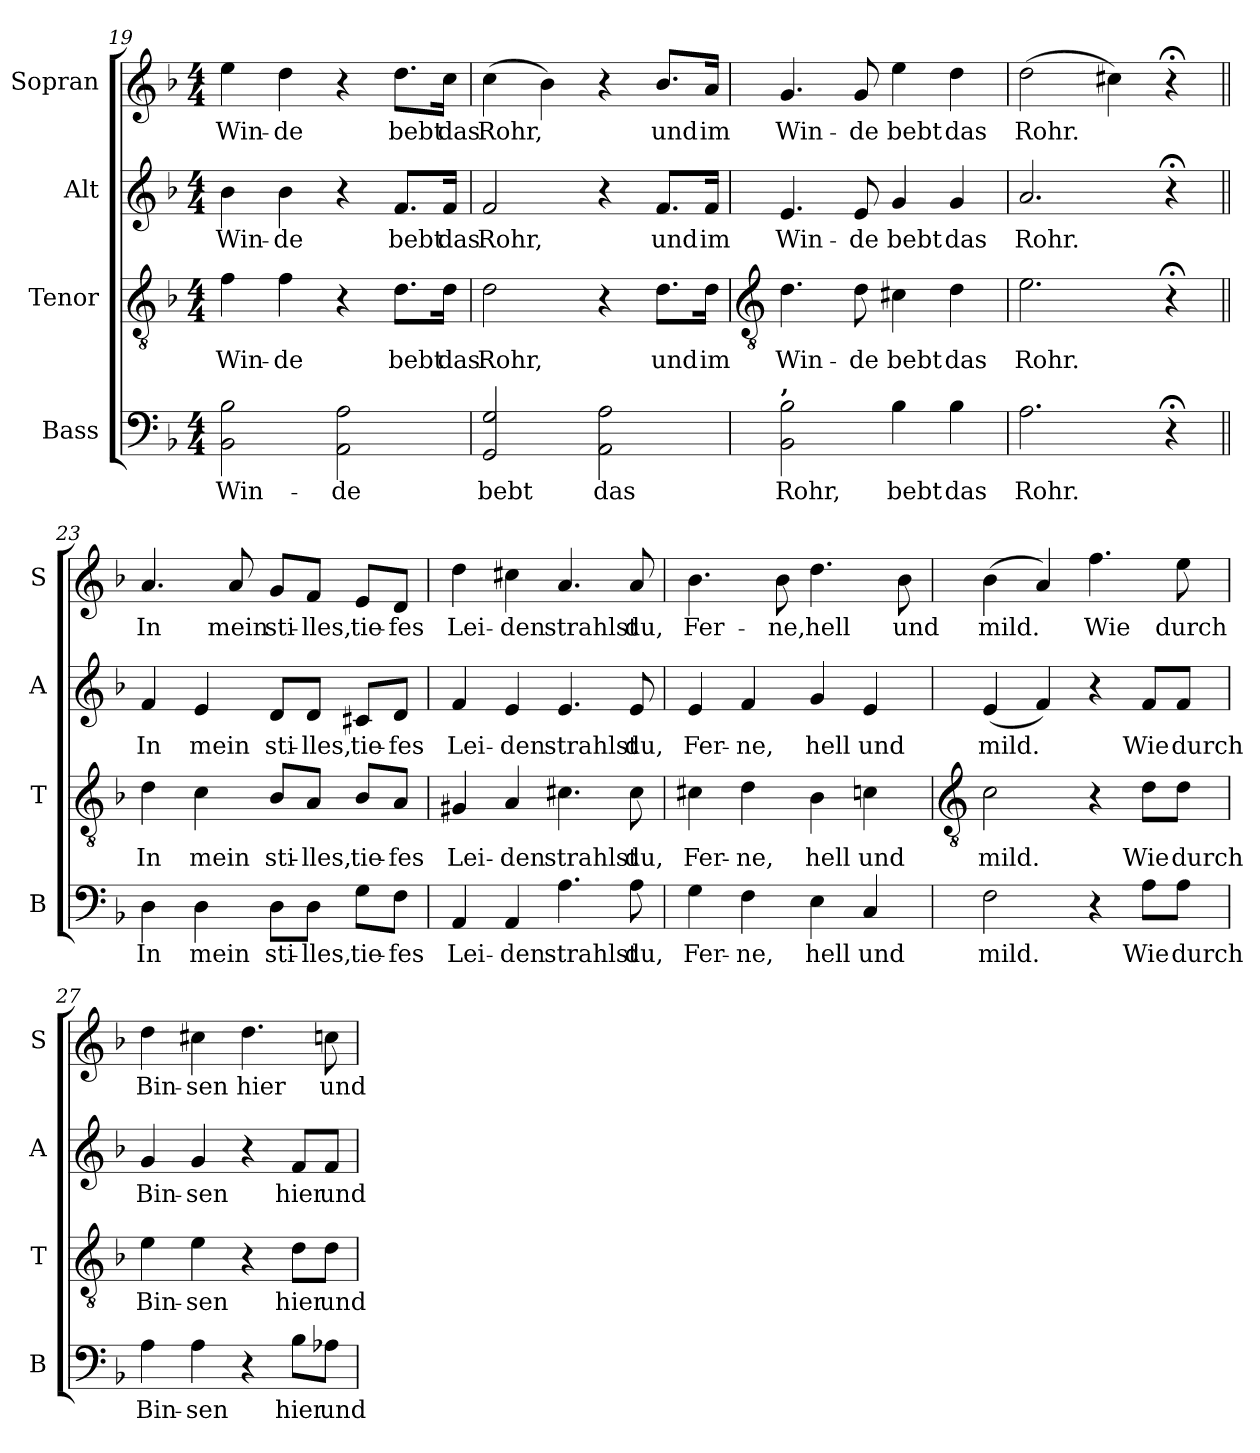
**kern	**text	**kern	**text	**kern	**text	**kern	**text
*part4	*part4	*part3	*part3	*part2	*part2	*part1	*part1
*staff4	*staff4	*staff3	*staff3	*staff2	*staff2	*staff1	*staff1
*I"Bass	*	*I"Tenor	*	*I"Alt	*	*I"Sopran	*
*I'B	*	*I'T	*	*I'A	*	*I'S	*
*clefF4	*	*clefGv2	*	*clefG2	*	*clefG2	*
*k[b-]	*	*k[b-]	*	*k[b-]	*	*k[b-]	*
*F:	*	*F:	*	*F:	*	*F:	*
*M4/4	*	*M4/4	*	*M4/4	*	*M4/4	*
=19	=19	=19	=19	=19	=19	=19	=19
!	!LO:LY:b	!	!LO:LY:b	!	!LO:LY:b	!	!LO:LY:b
2BB- 2B-	Win-	4f	Win-	4b-	Win-	4ee	Win-
!	!	!	!LO:LY:b	!	!LO:LY:b	!	!LO:LY:b
.	.	4f	-de	4b-	-de	4dd	-de
!	!LO:LY:b	!	!	!	!	!	!
2AA 2A	-de	4r	.	4r	.	4r	.
!	!	!	!LO:LY:b	!	!LO:LY:b	!	!LO:LY:b
.	.	8.d\L	bebt	8.f/L	bebt	8.dd\L	bebt
!	!	!	!LO:LY:b	!	!LO:LY:b	!	!LO:LY:b
.	.	16d\Jk	das	16f/Jk	das	16cc\Jk	das
=20	=20	=20	=20	=20	=20	=20	=20
!	!LO:LY:b	!	!LO:LY:b	!	!LO:LY:b	!	!LO:LY:b
2GG 2G	bebt	2d	Rohr,	2f	Rohr,	(>4cc	Rohr,
.	.	.	.	.	.	4b-)	.
!	!LO:LY:b	!	!	!	!	!	!
2AA 2A	das	4r	.	4r	.	4r	.
!	!	!	!LO:LY:b	!	!LO:LY:b	!	!LO:LY:b
.	.	8.d\L	und	8.f/L	und	8.b-/L	und
!	!	!	!LO:LY:b	!	!LO:LY:b	!	!LO:LY:b
.	.	16d\Jk	im	16f/Jk	im	16a/Jk	im
!!LO:LB:g=z
=21	=21	=21	=21	=21	=21	=21	=21
*	*	*clefGv2	*	*	*	*	*
!LO:TX:a:B:t=,	!	!	!	!	!	!	!
!	!LO:LY:b	!	!LO:LY:b	!	!LO:LY:b	!	!LO:LY:b
2BB- 2B-	Rohr,	4.d	Win-	4.e	Win-	4.g	Win-
!	!	!	!LO:LY:b	!	!LO:LY:b	!	!LO:LY:b
.	.	8d	-de	8e	-de	8g	-de
!	!LO:LY:b	!	!LO:LY:b	!	!LO:LY:b	!	!LO:LY:b
4B-	bebt	4c#X	bebt	4g	bebt	4ee	bebt
!	!LO:LY:b	!	!LO:LY:b	!	!LO:LY:b	!	!LO:LY:b
4B-	das	4d	das	4g	das	4dd	das
=22	=22	=22	=22	=22	=22	=22	=22
!	!LO:LY:b	!	!LO:LY:b	!	!LO:LY:b	!	!LO:LY:b
2.A	Rohr.	2.e	Rohr.	2.a	Rohr.	(>2dd	Rohr.
.	.	.	.	.	.	4cc#X)	.
4r;<	.	4r;<	.	4r;<	.	4r;<	.
=23||	=23||	=23||	=23||	=23||	=23||	=23||	=23||
!	!LO:LY:b	!	!LO:LY:b	!	!LO:LY:b	!	!LO:LY:b
4D	In	4d	In	4f	In	4.a	In
!	!LO:LY:b	!	!LO:LY:b	!	!LO:LY:b	!	!
4D	mein	4c	mein	4e	mein	.	.
!	!	!	!	!	!	!	!LO:LY:b
.	.	.	.	.	.	8a	mein
!	!LO:LY:b	!	!LO:LY:b	!	!LO:LY:b	!	!LO:LY:b
8D\L	sti-	8B-/L	sti-	8d/L	sti-	8g/L	sti-
!	!LO:LY:b	!	!LO:LY:b	!	!LO:LY:b	!	!LO:LY:b
8D\J	-lles,	8A/J	-lles,	8d/J	-lles,	8f/J	-lles,
!	!LO:LY:b	!	!LO:LY:b	!	!LO:LY:b	!	!LO:LY:b
8G\L	tie-	8B-/L	tie-	8c#X/L	tie-	8e/L	tie-
!	!LO:LY:b	!	!LO:LY:b	!	!LO:LY:b	!	!LO:LY:b
8F\J	-fes	8A/J	-fes	8d/J	-fes	8d/J	-fes
=24	=24	=24	=24	=24	=24	=24	=24
!	!LO:LY:b	!	!LO:LY:b	!	!LO:LY:b	!	!LO:LY:b
4AA	Lei-	4G#X	Lei-	4f	Lei-	4dd	Lei-
!	!LO:LY:b	!	!LO:LY:b	!	!LO:LY:b	!	!LO:LY:b
4AA	-den	4A	-den	4e	-den	4cc#X	-den
!	!LO:LY:b	!	!LO:LY:b	!	!LO:LY:b	!	!LO:LY:b
4.A	strahlst	4.c#X	strahlst	4.e	strahlst	4.a	strahlst
!	!LO:LY:b	!	!LO:LY:b	!	!LO:LY:b	!	!LO:LY:b
8A	du,	8c#	du,	8e	du,	8a	du,
=25	=25	=25	=25	=25	=25	=25	=25
!	!LO:LY:b	!	!LO:LY:b	!	!LO:LY:b	!	!LO:LY:b
4G	Fer-	4c#X	Fer-	4e	Fer-	4.b-	Fer-
!	!LO:LY:b	!	!LO:LY:b	!	!LO:LY:b	!	!
4F	-ne,	4d	-ne,	4f	-ne,	.	.
!	!	!	!	!	!	!	!LO:LY:b
.	.	.	.	.	.	8b-	-ne,
!	!LO:LY:b	!	!LO:LY:b	!	!LO:LY:b	!	!LO:LY:b
4E	hell	4B-	hell	4g	hell	4.dd	hell
!	!LO:LY:b	!	!LO:LY:b	!	!LO:LY:b	!	!
4C	und	4cn	und	4e	und	.	.
!	!	!	!	!	!	!	!LO:LY:b
.	.	.	.	.	.	8b-	und
!!LO:LB:g=z
=26	=26	=26	=26	=26	=26	=26	=26
*	*	*clefGv2	*	*	*	*	*
!	!LO:LY:b	!	!LO:LY:b	!	!LO:LY:b	!	!LO:LY:b
2F	mild.	2c	mild.	(<4e	mild.	(<4b-	mild.
.	.	.	.	4f)	.	4a)	.
!	!	!	!	!	!	!	!LO:LY:b
4r	.	4r	.	4r	.	4.ff	Wie
!	!LO:LY:b	!	!LO:LY:b	!	!LO:LY:b	!	!
8A\L	Wie	8d\L	Wie	8f/L	Wie	.	.
!	!LO:LY:b	!	!LO:LY:b	!	!LO:LY:b	!	!LO:LY:b
8A\J	durch	8d\J	durch	8f/J	durch	8ee	durch
=27	=27	=27	=27	=27	=27	=27	=27
!	!LO:LY:b	!	!LO:LY:b	!	!LO:LY:b	!	!LO:LY:b
4A	Bin-	4e	Bin-	4g	Bin-	4dd	Bin-
!	!LO:LY:b	!	!LO:LY:b	!	!LO:LY:b	!	!LO:LY:b
4A	-sen	4e	-sen	4g	-sen	4cc#X	-sen
!	!	!	!	!	!	!	!LO:LY:b
4r	.	4r	.	4r	.	4.dd	hier
!	!LO:LY:b	!	!LO:LY:b	!	!LO:LY:b	!	!
8B-\L	hier	8d\L	hier	8f/L	hier	.	.
!	!LO:LY:b	!	!LO:LY:b	!	!LO:LY:b	!	!LO:LY:b
8A-X\J	und	8d\J	und	8f/J	und	8ccn	und
=	=	=	=	=	=	=	=
*-	*-	*-	*-	*-	*-	*-	*-
